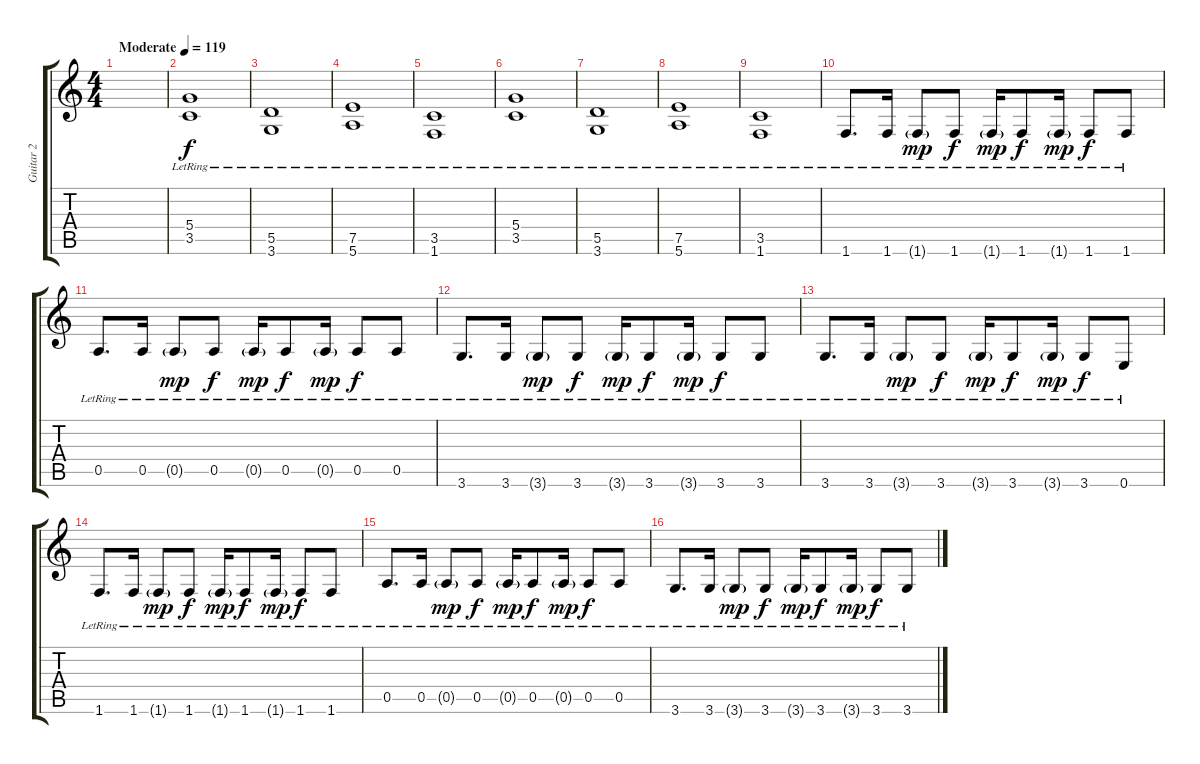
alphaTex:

\track ("Guitar 2" "Guitar 2") {instrument acousticguitarnylon}
\staff {score tabs}
\tuning (E4 B3 G3 D3 A2 E2) {hide}
\ts (4 4)
\tempo (119 "Moderate")
\clef g2
\ks c
|
(5.4{lr} 3.5{lr}).1 |
(5.5{lr} 3.6{lr}).1 |
(7.5{lr} 5.6{lr}).1 |
(3.5{lr} 1.6{lr}).1 |
(5.4{lr} 3.5{lr}).1 |
(5.5{lr} 3.6{lr}).1 |
(7.5{lr} 5.6{lr}).1 |
(3.5{lr} 1.6{lr}).1 |
1.6{lr}.8{d} 1.6{lr}.16 1.6{g lr}.8{dy mp} 1.6{lr}.8{dy f} 1.6{g lr}.16{dy mp} 1.6{lr}.8{dy f} 1.6{g lr}.16{dy mp} 1.6{lr}.8{dy f} 1.6{lr}.8 |
0.5{lr}.8{d} 0.5{lr}.16 0.5{g lr}.8{dy mp} 0.5{lr}.8{dy f} 0.5{g lr}.16{dy mp} 0.5{lr}.8{dy f} 0.5{g lr}.16{dy mp} 0.5{lr}.8{dy f} 0.5{lr}.8 |
3.6{lr}.8{d} 3.6{lr}.16 3.6{g lr}.8{dy mp} 3.6{lr}.8{dy f} 3.6{g lr}.16{dy mp} 3.6{lr}.8{dy f} 3.6{g lr}.16{dy mp} 3.6{lr}.8{dy f} 3.6{lr}.8 |
3.6{lr}.8{d} 3.6{lr}.16 3.6{g lr}.8{dy mp} 3.6{lr}.8{dy f} 3.6{g lr}.16{dy mp} 3.6{lr}.8{dy f} 3.6{g lr}.16{dy mp} 3.6{lr}.8{dy f} 0.6{lr}.8 |
1.6{lr}.8{d} 1.6{lr}.16 1.6{g lr}.8{dy mp} 1.6{lr}.8{dy f} 1.6{g lr}.16{dy mp} 1.6{lr}.8{dy f} 1.6{g lr}.16{dy mp} 1.6{lr}.8{dy f} 1.6{lr}.8 |
0.5{lr}.8{d} 0.5{lr}.16 0.5{g lr}.8{dy mp} 0.5{lr}.8{dy f} 0.5{g lr}.16{dy mp} 0.5{lr}.8{dy f} 0.5{g lr}.16{dy mp} 0.5{lr}.8{dy f} 0.5{lr}.8 |
3.6{lr}.8{d} 3.6{lr}.16 3.6{g lr}.8{dy mp} 3.6{lr}.8{dy f} 3.6{g lr}.16{dy mp} 3.6{lr}.8{dy f} 3.6{g lr}.16{dy mp} 3.6{lr}.8{dy f} 3.6{lr}.8
